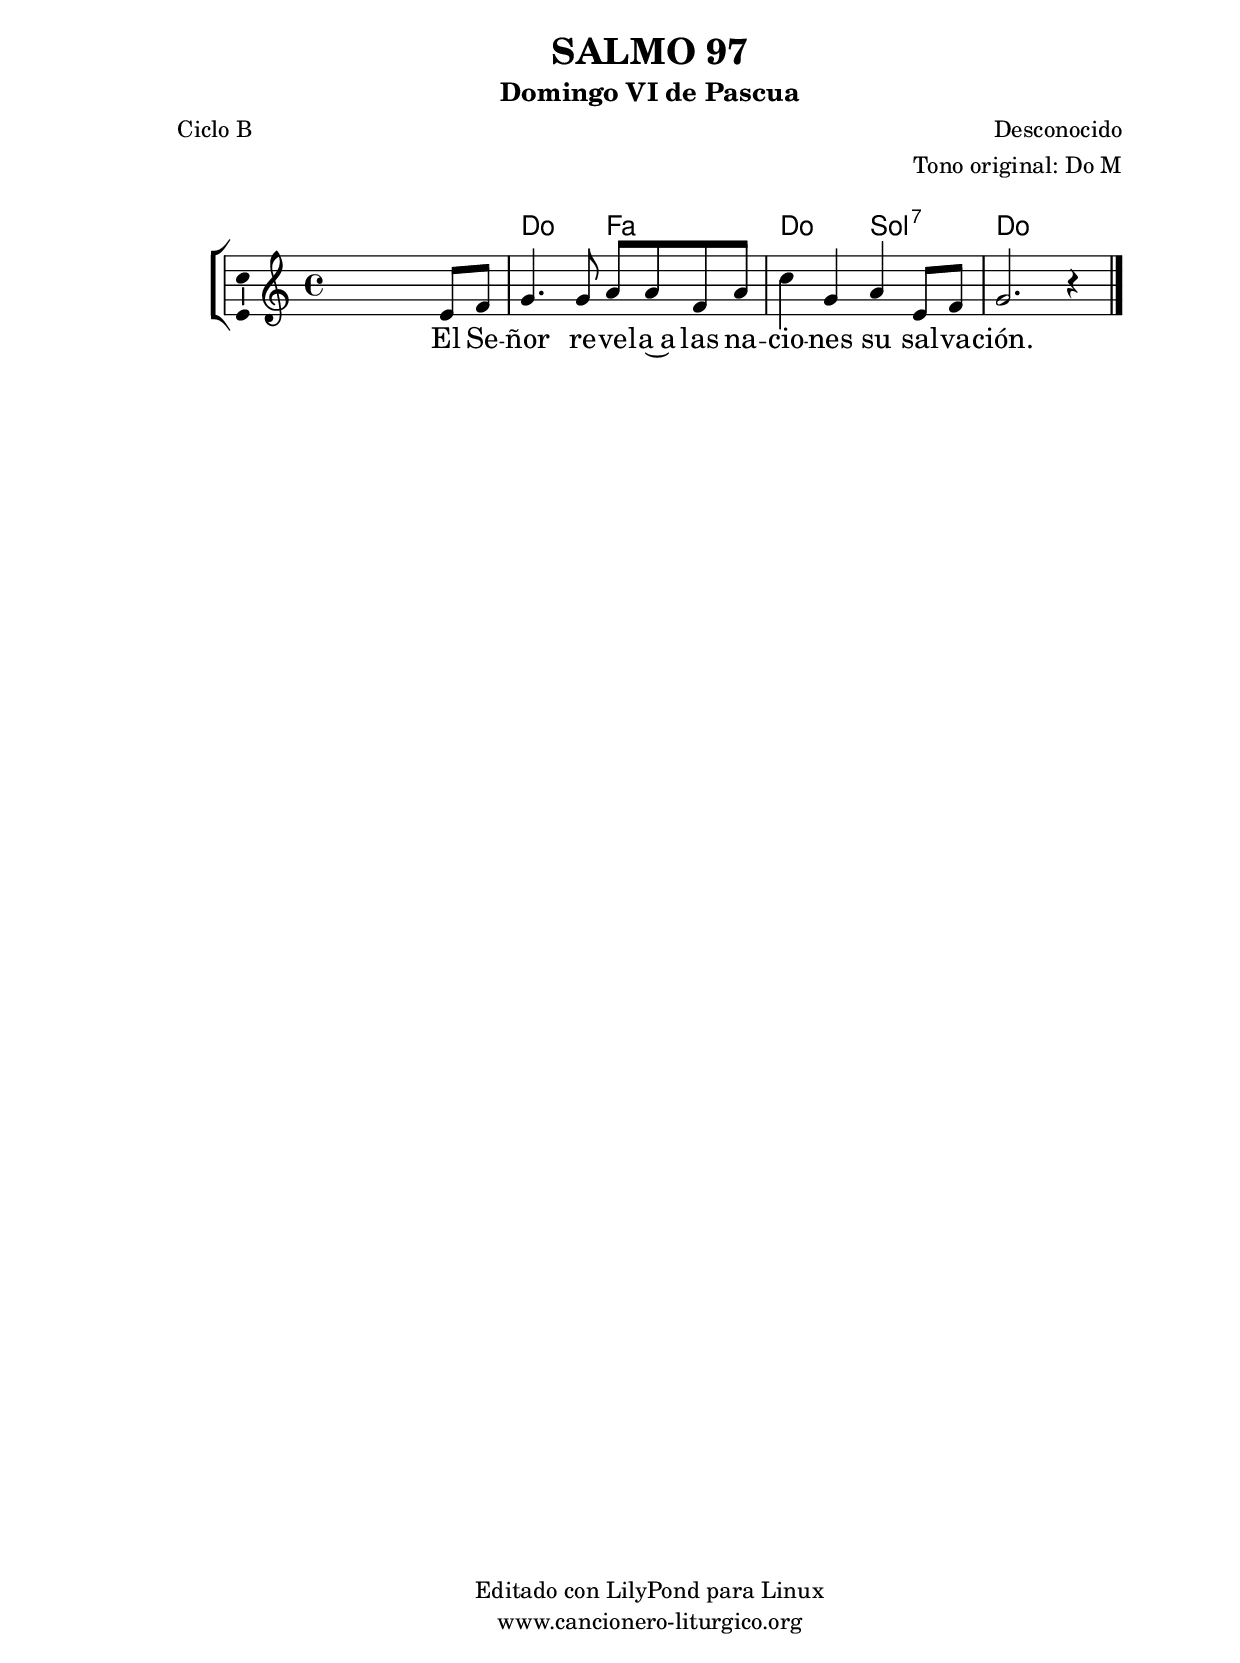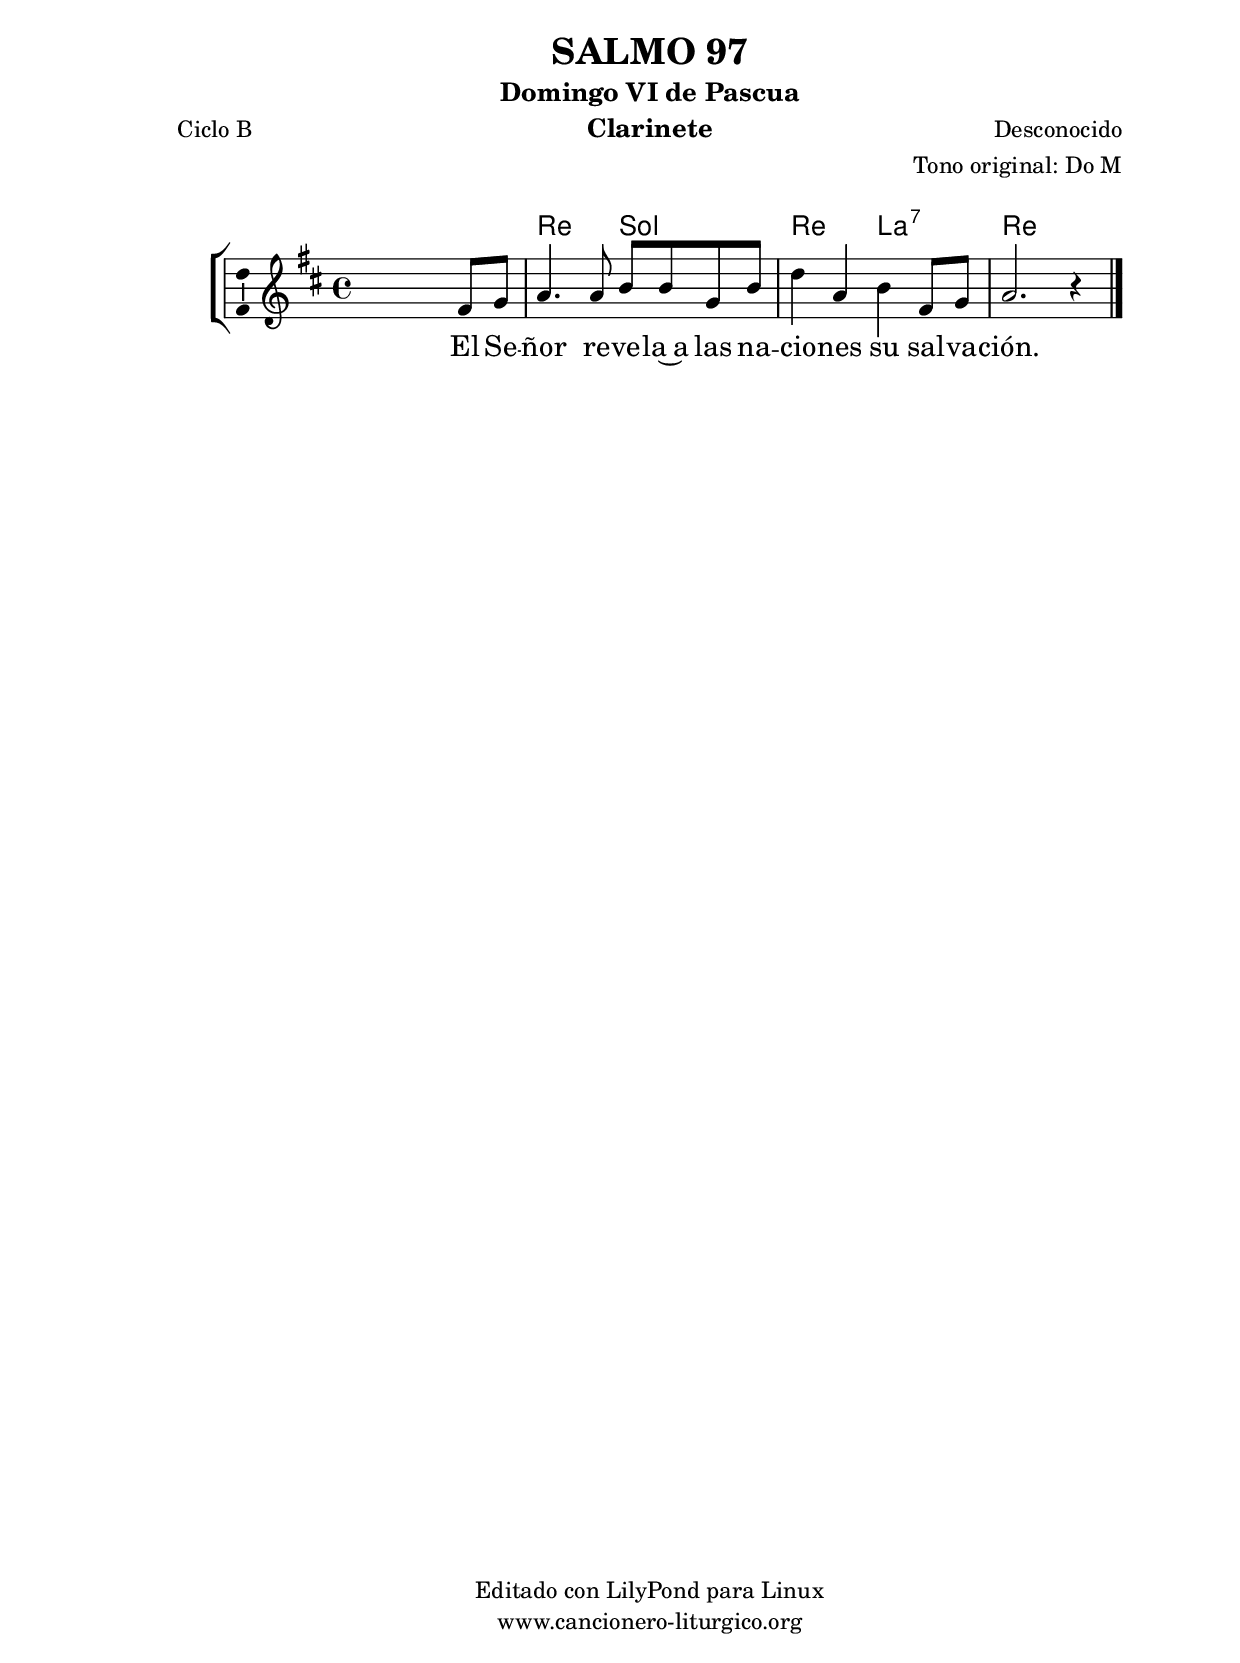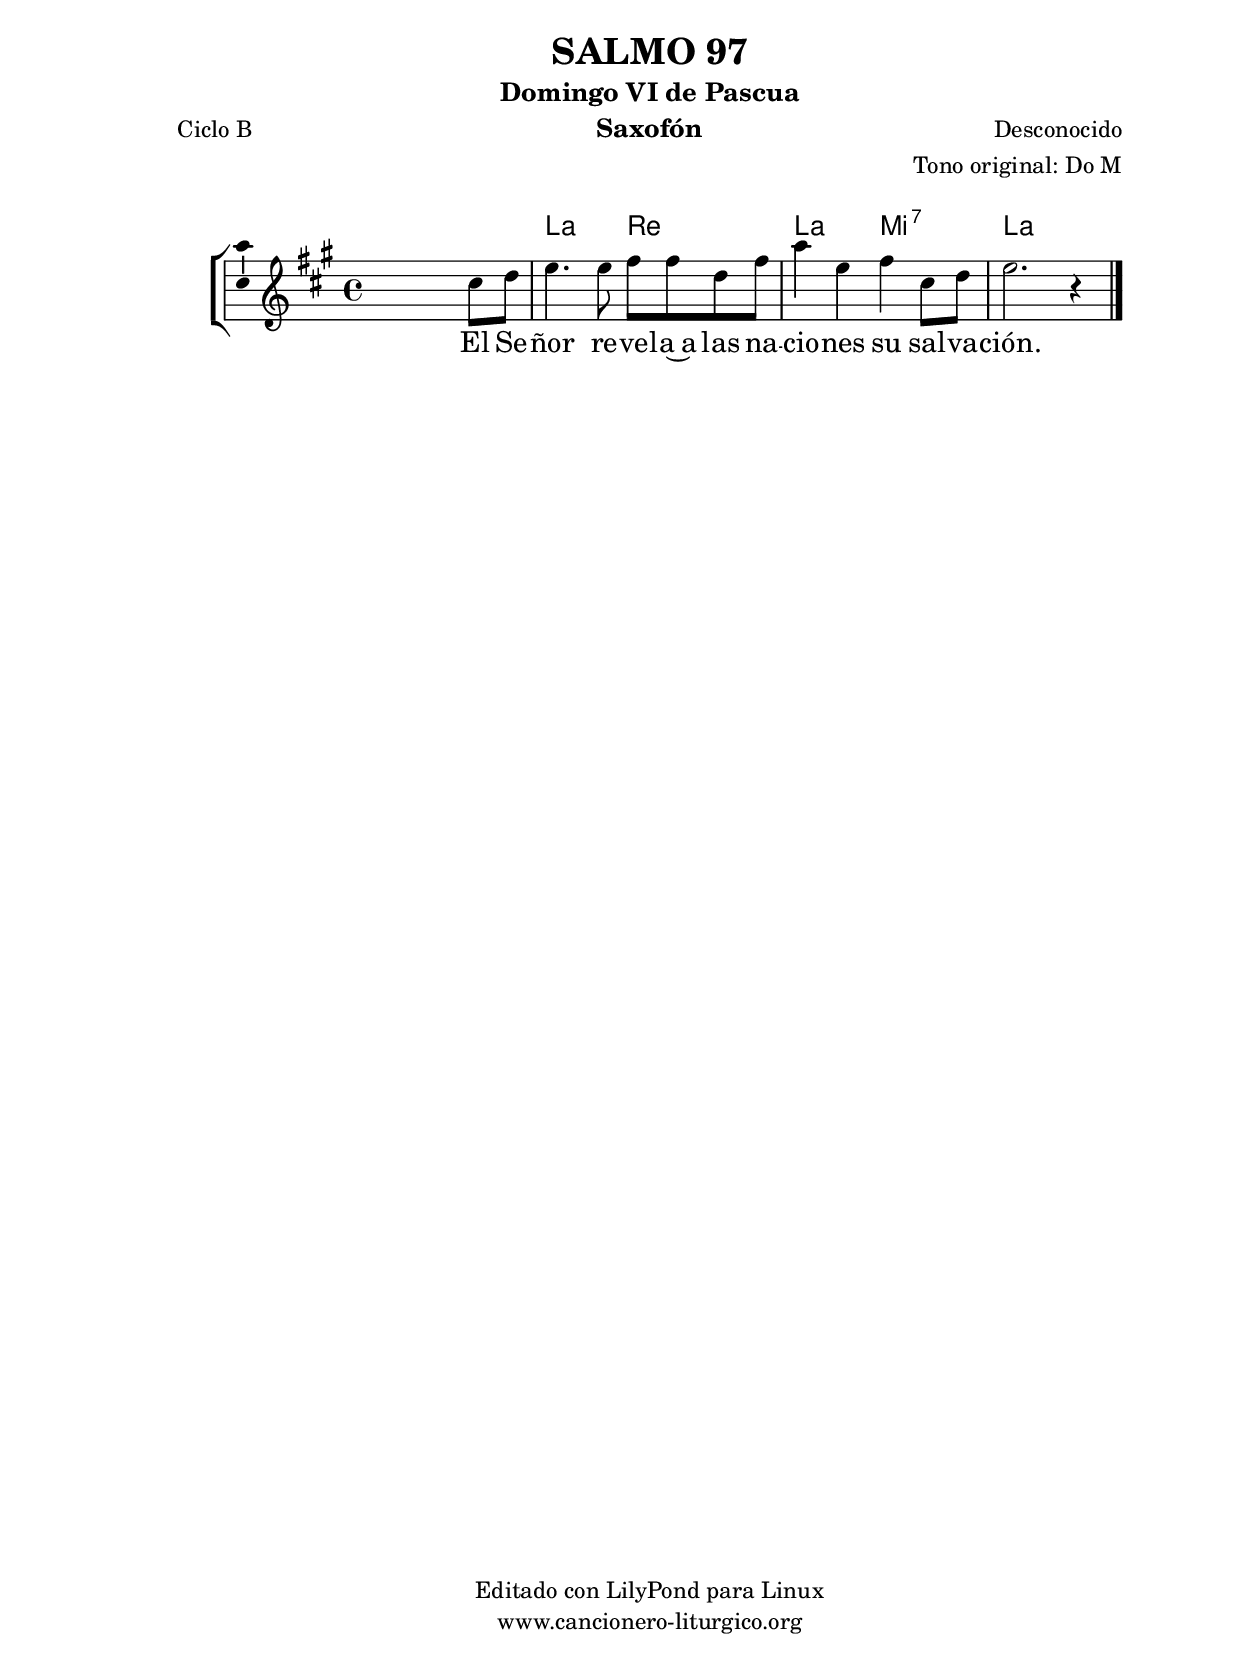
%
%para convertir .midi en .wav:
%timidity filename.midi -Ow -o finename.wav
%
%
%Para convertir de .wav a .mp3:
%lame -h -m j filename.wav
%
%
%para escuchar el midi:
%timidity nombrefichero.midi
%


%versión de lilypond para la que se ha escrito esta partitura:
\version "2.16.0"

	%Tamaño papel
	#(set-default-paper-size "a4")
	%Tamaño partitura
	#(set-global-staff-size 20)
	%No responde al pulsar sobre una nota
	#(ly:set-option 'point-and-click #f)

%parámetros del encabezamiento:
\header {
	title = "SALMO 97"
	subtitle = "Domingo VI de Pascua"
	composer = "Desconocido"
	poet = "Ciclo B"
	meter = ""
	arranger = "Tono original: Do M"
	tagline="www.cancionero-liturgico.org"
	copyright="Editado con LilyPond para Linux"
	tiempo = "Pascua"
	usos = "Salmo"
	letra = "El Señor revela a las naciones su salvación."
	}

%parámetros asociados al papel:
\paper  {
	oddHeaderMarkup = \markup {\fill-line { \on-the-fly #not-first-page \fromproperty #'header:title \on-the-fly #not-first-page \fromproperty #'header:composer }}
	evenHeaderMarkup = \markup {\fill-line { \fromproperty #'header:composer \fromproperty #'header:title }}
	#(set-paper-size "a4")
	print-page-number = ##f
	first-page-number = 1
	print-first-page-number = ##f
%	head-separation = 3.0 \cm
	top-margin = 2.0 \cm
	bottom-margin = 0.5\cm
%%%	bottom-margin = -1.0\cm
	left-margin = 3.0 \cm
	line-width = 16.0 \cm 
	indent = 8\mm
	interscoreline = 2.\mm
	between-system-space = 15\mm
%	para que las partituras no llenen la hoja:
	ragged-bottom = ##t
%	idem para la última hoja:
	ragged-last-bottom = ##f
%	para que las partituras llenen el ancho del papel:
	ragged-last = ##f
	after-title-space = 2.5 \cm
%page-count=1
%system-count=8

	%Flexible Vertical Spacing
%	markup-markup-spacing =
%	#'((basic-distance . 15) (minimum-distance . 15) (padding . 3))
	markup-system-spacing =
	#'((basic-distance . 15) (minimum-distance . 15) (padding . 3))
	system-system-spacing =
	#'((basic-distance . 15) (minimum-distance . 15) (padding . 3))
	score-system-spacing =
	#'((basic-distance . 15) (minimum-distance . 15) (padding . 5))
%	top-system-spacing = % header
%	#'((basic-distance . 8) (minimum-distance . 0) (padding . 3))
%	top-markup-spacing =
%	#'((basic-distance . 20) (minimum-distance . 20) (padding . 3))
	last-bottom-spacing = % footer
	#'((basic-distance . 5) (minimum-distance . 5) (padding . 3))
%	score-markup-spacing =
%	#'((basic-distance . 16) (minimum-distance . 13) (padding . 3))

	}


%parámetros que afectan a toda la partitura:
global =  {
	%clave de sol (G):
	\clef G
	%armadura:
%	\transpose e f
	\key c \major
	\tempo 4=100
	\set Score.tempoHideNote = ##t
	}


acordes = {
	\italianChords
	\chordmode {
%	\transpose e f
{

s1
c2 f c g:7 c1

	}
	}
}

melodia = 
%	\transpose e f
{
	\relative c'{

\time4/4

s2 s4 e8 f
g4. g8 a a f a
c4 g a e8 f
g2. r4

	\bar "|."
	}
	}


texto = \lyricmode {
El Se -- ñor re -- ve -- la~a las na -- cio -- nes
su sal -- va -- ción.
	}


acordesStaff = \context ChordNames = acordesStaff <<
	\set chordChanges = ##t
	\acordes
	>>


vozStaff = \context Voice = vozStaff
\with {\consists "Ambitus_engraver"}
<<
%	\set Staff.instrumentName = ""
%	\set Staff.shortInstrumentName = ""
%	\set Staff.midiInstrument = #"clarinet"
%	\set Staff.midiInstrument = #"cello"
%	\set Staff.midiInstrument = #"flute"
	\set Staff.midiInstrument = #"electric guitar (jazz)"
%	\set Staff.midiInstrument = #"english horn"
%	\set Staff.midiInstrument = #"violin"
%	\set Staff.midiInstrument = #"glockenspiel"
	\set Staff.midiMinimumVolume = #0.7
	\set Staff.midiMaximumVolume = #0.9
	\global
	\melodia
	>>


textoStaff = \context Lyrics = textoStaff <<
	\lyricsto vozStaff \texto
	>>

\book {
	\score {
		\context ChoirStaff {
			\override StaffGroup.SystemStartBracket #'collapse-height = #1
			\override Score.SystemStartBar #'collapse-height = #1
			<<
			\acordesStaff
			\vozStaff
			\textoStaff
			>>
			}
		\layout {
	    		\context {
				\Lyrics
				\override LyricText #'font-size = #2
				}
	   		 \context {
				\Score
				%fontSize = #3
				\override StaffSymbol #'staff-space = #(magstep +3)
				%\override Beam #'thickness = #0.55
				%\override SpacingSpanner #'spacing-increment = #1.0
				%\override Slur #'height-limit = #1.5
				}
			}
		}
	\score {
		\unfoldRepeats
		\context ChoirStaff {
			<<
			\acordesStaff
			\vozStaff
			>>
			}
		\midi {
	  		\context {
	  			\Score
				tempoWholesPerMinute = #(ly:make-moment 70 4)
				}
			}
		}
	}

%Partitura para clarinete
#(define output-suffix "C")
\book {
	\header{
		instrument = "Clarinete"
		}
	\score {
		\context ChoirStaff {
			\override StaffGroup.SystemStartBracket #'collapse-height = #1
			\override Score.SystemStartBar #'collapse-height = #1
\transpose c d
			<<
			\acordesStaff
			\vozStaff
			\textoStaff
			>>
			}
		\layout {
	    		\context {
				\Lyrics
				\override LyricText #'font-size = #2
				}
	   		 \context {
				\Score
				%fontSize = #3
				\override StaffSymbol #'staff-space = #(magstep +3)
				%\override Beam #'thickness = #0.55
				%\override SpacingSpanner #'spacing-increment = #1.0
				%\override Slur #'height-limit = #1.5
				}
			}
		}
	}

%Partitura para saxofón
#(define output-suffix "S")
\book {
	\header{
		instrument = "Saxofón"
		}
	\score {
		\context ChoirStaff {
			\override StaffGroup.SystemStartBracket #'collapse-height = #1
			\override Score.SystemStartBar #'collapse-height = #1
\transpose c a
			<<
			\acordesStaff
			\vozStaff
			\textoStaff
			>>
			}
		\layout {
	    		\context {
				\Lyrics
				\override LyricText #'font-size = #2
				}
	   		 \context {
				\Score
				%fontSize = #3
				\override StaffSymbol #'staff-space = #(magstep +3)
				%\override Beam #'thickness = #0.55
				%\override SpacingSpanner #'spacing-increment = #1.0
				%\override Slur #'height-limit = #1.5
				}
			}
		}
	}

